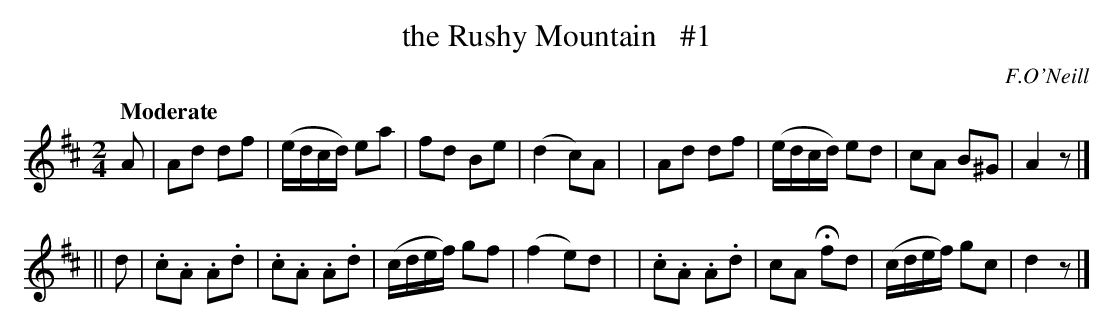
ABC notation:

X:1
T: the Rushy Mountain   #1
Q: "Moderate"
O: F.O'Neill
M: 2/4
L: 1/8
K: D
A \
| Ad df | (e/d/c/d/) ea | fd Be | (d2 c)A |\
| Ad df | (e/d/c/d/) ed | cA B^G | A2 z |]
|| d \
| .c.A .A.d | .c.A .A.d | (c/d/e/f/) gf | (f2 e)d |\
| .c.A .A.d | cA Hfd | (c/d/e/f/) gc | d2 z |]
